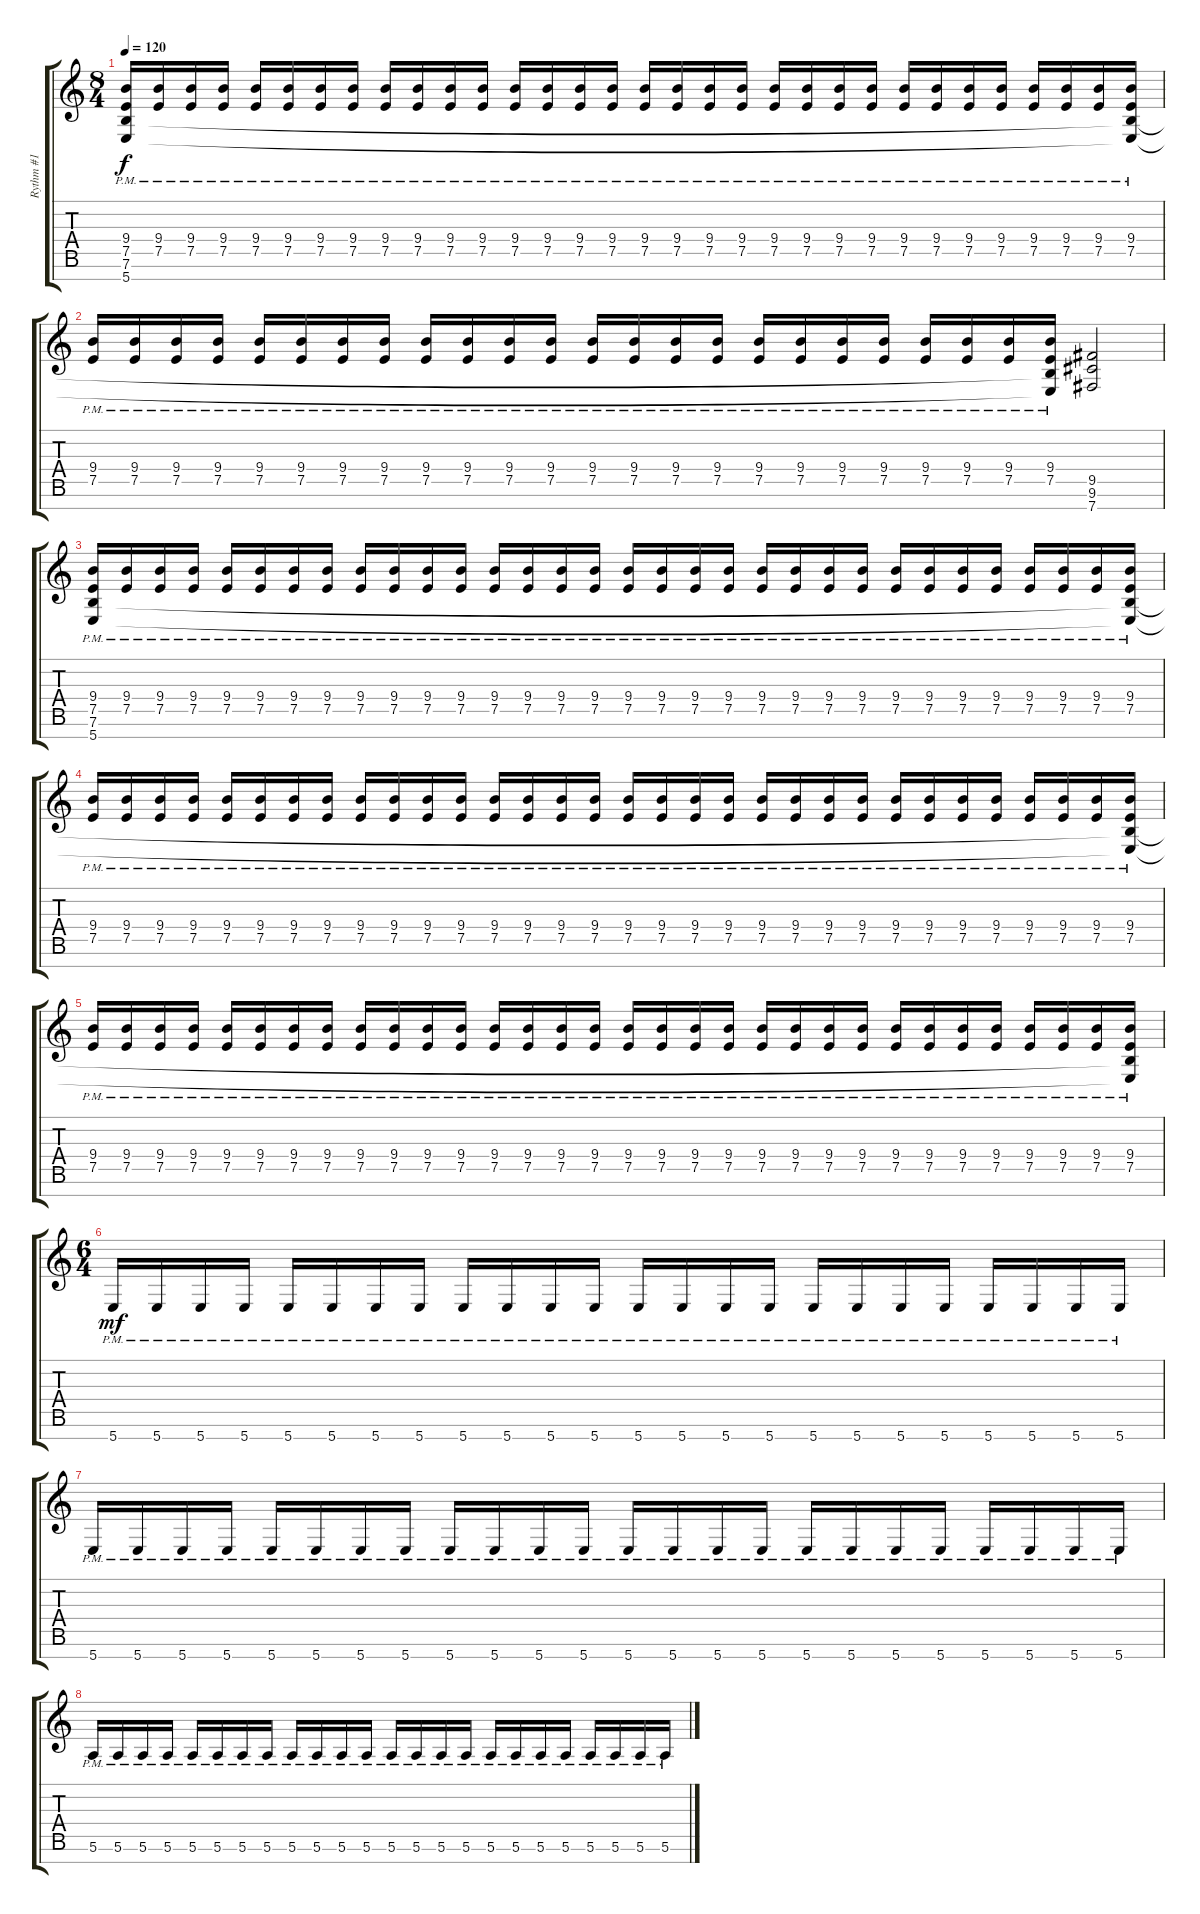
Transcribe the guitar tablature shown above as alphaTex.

\track ("Rythm #1" "Rythm #1") {instrument distortionguitar}
\staff {score tabs}
\tuning (E4 B3 G3 D3 A2 E2 B1) {hide}
\ts (8 4)
\tempo 120
\clef g2
\ks c
(9.4{pm} 7.5{pm} 7.6 5.7).16{dy f} (9.4{pm} 7.5{pm}).16 (9.4{pm} 7.5{pm}).16 (9.4{pm} 7.5{pm}).16 (9.4{pm} 7.5{pm}).16 (9.4{pm} 7.5{pm}).16 (9.4{pm} 7.5{pm}).16 (9.4{pm} 7.5{pm}).16 (9.4{pm} 7.5{pm}).16 (9.4{pm} 7.5{pm}).16 (9.4{pm} 7.5{pm}).16 (9.4{pm} 7.5{pm}).16 (9.4{pm} 7.5{pm}).16 (9.4{pm} 7.5{pm}).16 (9.4{pm} 7.5{pm}).16 (9.4{pm} 7.5{pm}).16 (9.4{pm} 7.5{pm}).16 (9.4{pm} 7.5{pm}).16 (9.4{pm} 7.5{pm}).16 (9.4{pm} 7.5{pm}).16 (9.4{pm} 7.5{pm}).16 (9.4{pm} 7.5{pm}).16 (9.4{pm} 7.5{pm}).16 (9.4{pm} 7.5{pm}).16 (9.4{pm} 7.5{pm}).16 (9.4{pm} 7.5{pm}).16 (9.4{pm} 7.5{pm}).16 (9.4{pm} 7.5{pm}).16 (9.4{pm} 7.5{pm}).16 (9.4{pm} 7.5{pm}).16 (9.4{pm} 7.5{pm}).16 (9.4{pm} 7.5{pm} 7.6{t} 5.7{t}).16 |
(9.4{pm} 7.5{pm}).16 (9.4{pm} 7.5{pm}).16 (9.4{pm} 7.5{pm}).16 (9.4{pm} 7.5{pm}).16 (9.4{pm} 7.5{pm}).16 (9.4{pm} 7.5{pm}).16 (9.4{pm} 7.5{pm}).16 (9.4{pm} 7.5{pm}).16 (9.4{pm} 7.5{pm}).16 (9.4{pm} 7.5{pm}).16 (9.4{pm} 7.5{pm}).16 (9.4{pm} 7.5{pm}).16 (9.4{pm} 7.5{pm}).16 (9.4{pm} 7.5{pm}).16 (9.4{pm} 7.5{pm}).16 (9.4{pm} 7.5{pm}).16 (9.4{pm} 7.5{pm}).16 (9.4{pm} 7.5{pm}).16 (9.4{pm} 7.5{pm}).16 (9.4{pm} 7.5{pm}).16 (9.4{pm} 7.5{pm}).16 (9.4{pm} 7.5{pm}).16 (9.4{pm} 7.5{pm}).16 (9.4{pm} 7.5{pm} 7.6{t} 5.7{t}).16 (9.5 9.6 7.7).2 |
(9.4{pm} 7.5{pm} 7.6 5.7).16 (9.4{pm} 7.5{pm}).16 (9.4{pm} 7.5{pm}).16 (9.4{pm} 7.5{pm}).16 (9.4{pm} 7.5{pm}).16 (9.4{pm} 7.5{pm}).16 (9.4{pm} 7.5{pm}).16 (9.4{pm} 7.5{pm}).16 (9.4{pm} 7.5{pm}).16 (9.4{pm} 7.5{pm}).16 (9.4{pm} 7.5{pm}).16 (9.4{pm} 7.5{pm}).16 (9.4{pm} 7.5{pm}).16 (9.4{pm} 7.5{pm}).16 (9.4{pm} 7.5{pm}).16 (9.4{pm} 7.5{pm}).16 (9.4{pm} 7.5{pm}).16 (9.4{pm} 7.5{pm}).16 (9.4{pm} 7.5{pm}).16 (9.4{pm} 7.5{pm}).16 (9.4{pm} 7.5{pm}).16 (9.4{pm} 7.5{pm}).16 (9.4{pm} 7.5{pm}).16 (9.4{pm} 7.5{pm}).16 (9.4{pm} 7.5{pm}).16 (9.4{pm} 7.5{pm}).16 (9.4{pm} 7.5{pm}).16 (9.4{pm} 7.5{pm}).16 (9.4{pm} 7.5{pm}).16 (9.4{pm} 7.5{pm}).16 (9.4{pm} 7.5{pm}).16 (9.4{pm} 7.5{pm} 7.6{t} 5.7{t}).16 |
(9.4{pm} 7.5{pm}).16 (9.4{pm} 7.5{pm}).16 (9.4{pm} 7.5{pm}).16 (9.4{pm} 7.5{pm}).16 (9.4{pm} 7.5{pm}).16 (9.4{pm} 7.5{pm}).16 (9.4{pm} 7.5{pm}).16 (9.4{pm} 7.5{pm}).16 (9.4{pm} 7.5{pm}).16 (9.4{pm} 7.5{pm}).16 (9.4{pm} 7.5{pm}).16 (9.4{pm} 7.5{pm}).16 (9.4{pm} 7.5{pm}).16 (9.4{pm} 7.5{pm}).16 (9.4{pm} 7.5{pm}).16 (9.4{pm} 7.5{pm}).16 (9.4{pm} 7.5{pm}).16 (9.4{pm} 7.5{pm}).16 (9.4{pm} 7.5{pm}).16 (9.4{pm} 7.5{pm}).16 (9.4{pm} 7.5{pm}).16 (9.4{pm} 7.5{pm}).16 (9.4{pm} 7.5{pm}).16 (9.4{pm} 7.5{pm}).16 (9.4{pm} 7.5{pm}).16 (9.4{pm} 7.5{pm}).16 (9.4{pm} 7.5{pm}).16 (9.4{pm} 7.5{pm}).16 (9.4{pm} 7.5{pm}).16 (9.4{pm} 7.5{pm}).16 (9.4{pm} 7.5{pm}).16 (9.4{pm} 7.5{pm} 7.6{t} 5.7{t}).16 |
(9.4{pm} 7.5{pm}).16 (9.4{pm} 7.5{pm}).16 (9.4{pm} 7.5{pm}).16 (9.4{pm} 7.5{pm}).16 (9.4{pm} 7.5{pm}).16 (9.4{pm} 7.5{pm}).16 (9.4{pm} 7.5{pm}).16 (9.4{pm} 7.5{pm}).16 (9.4{pm} 7.5{pm}).16 (9.4{pm} 7.5{pm}).16 (9.4{pm} 7.5{pm}).16 (9.4{pm} 7.5{pm}).16 (9.4{pm} 7.5{pm}).16 (9.4{pm} 7.5{pm}).16 (9.4{pm} 7.5{pm}).16 (9.4{pm} 7.5{pm}).16 (9.4{pm} 7.5{pm}).16 (9.4{pm} 7.5{pm}).16 (9.4{pm} 7.5{pm}).16 (9.4{pm} 7.5{pm}).16 (9.4{pm} 7.5{pm}).16 (9.4{pm} 7.5{pm}).16 (9.4{pm} 7.5{pm}).16 (9.4{pm} 7.5{pm}).16 (9.4{pm} 7.5{pm}).16 (9.4{pm} 7.5{pm}).16 (9.4{pm} 7.5{pm}).16 (9.4{pm} 7.5{pm}).16 (9.4{pm} 7.5{pm}).16 (9.4{pm} 7.5{pm}).16 (9.4{pm} 7.5{pm}).16 (9.4{pm} 7.5{pm} 7.6{t} 5.7{t}).16 |
\ts (6 4)
5.7{pm}.16{dy mf} 5.7{pm}.16 5.7{pm}.16 5.7{pm}.16 5.7{pm}.16 5.7{pm}.16 5.7{pm}.16 5.7{pm}.16 5.7{pm}.16 5.7{pm}.16 5.7{pm}.16 5.7{pm}.16 5.7{pm}.16 5.7{pm}.16 5.7{pm}.16 5.7{pm}.16 5.7{pm}.16 5.7{pm}.16 5.7{pm}.16 5.7{pm}.16 5.7{pm}.16 5.7{pm}.16 5.7{pm}.16 5.7{pm}.16 |
5.7{pm}.16 5.7{pm}.16 5.7{pm}.16 5.7{pm}.16 5.7{pm}.16 5.7{pm}.16 5.7{pm}.16 5.7{pm}.16 5.7{pm}.16 5.7{pm}.16 5.7{pm}.16 5.7{pm}.16 5.7{pm}.16 5.7{pm}.16 5.7{pm}.16 5.7{pm}.16 5.7{pm}.16 5.7{pm}.16 5.7{pm}.16 5.7{pm}.16 5.7{pm}.16 5.7{pm}.16 5.7{pm}.16 5.7{pm}.16 |
5.6{pm}.16 5.6{pm}.16 5.6{pm}.16 5.6{pm}.16 5.6{pm}.16 5.6{pm}.16 5.6{pm}.16 5.6{pm}.16 5.6{pm}.16 5.6{pm}.16 5.6{pm}.16 5.6{pm}.16 5.6{pm}.16 5.6{pm}.16 5.6{pm}.16 5.6{pm}.16 5.6{pm}.16 5.6{pm}.16 5.6{pm}.16 5.6{pm}.16 5.6{pm}.16 5.6{pm}.16 5.6{pm}.16 5.6{pm}.16
